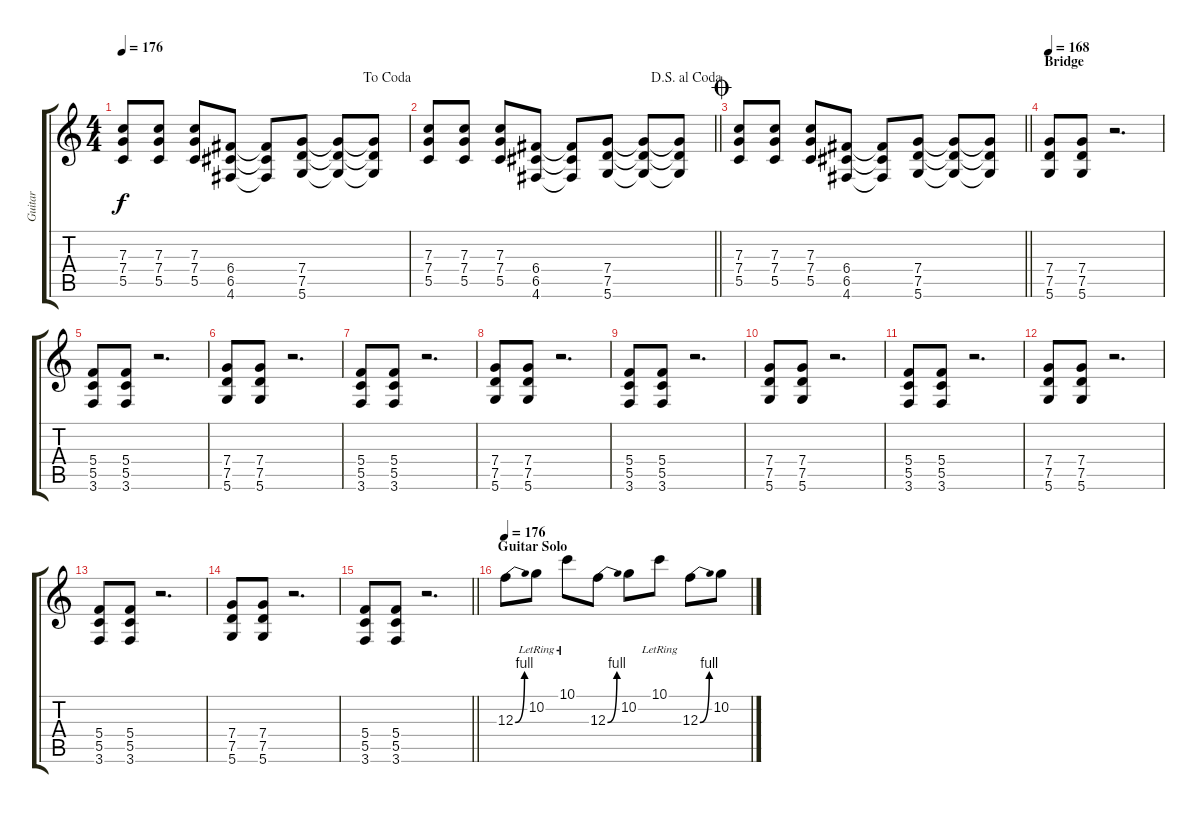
\track ("Guitar" "Guitar") {instrument distortionguitar}
\staff {score tabs}
\tuning (D4 A3 F3 C3 G2 D2) {hide}
\ts (4 4)
\jump dacoda
\tempo 176
\clef g2
\ks c
(7.3 7.4 5.5).8{dy f} (7.3 7.4 5.5).8 (7.3 7.4 5.5).8 (6.4 6.5 4.6).8 (6.4{t} 6.5{t} 4.6{t}).8 (7.4 7.5 5.6).8 (7.4{t} 7.5{t} 5.6{t}).8 (7.4{t} 7.5{t} 5.6{t}).8 |
\jump dalsegnoalcoda
\barLineRight lightlight
(7.3 7.4 5.5).8 (7.3 7.4 5.5).8 (7.3 7.4 5.5).8 (6.4 6.5 4.6).8 (6.4{t} 6.5{t} 4.6{t}).8 (7.4 7.5 5.6).8 (7.4{t} 7.5{t} 5.6{t}).8 (7.4{t} 7.5{t} 5.6{t}).8 |
\jump coda
\barLineRight lightlight
(7.3 7.4 5.5).8 (7.3 7.4 5.5).8 (7.3 7.4 5.5).8 (6.4 6.5 4.6).8 (6.4{t} 6.5{t} 4.6{t}).8 (7.4 7.5 5.6).8 (7.4{t} 7.5{t} 5.6{t}).8 (7.4{t} 7.5{t} 5.6{t}).8 |
\section ("" "Bridge")
\tempo 168
(7.4 7.5 5.6).8 (7.4 7.5 5.6).8 r.2{d} |
(5.4 5.5 3.6).8 (5.4 5.5 3.6).8 r.2{d} |
(7.4 7.5 5.6).8 (7.4 7.5 5.6).8 r.2{d} |
(5.4 5.5 3.6).8 (5.4 5.5 3.6).8 r.2{d} |
(7.4 7.5 5.6).8 (7.4 7.5 5.6).8 r.2{d} |
(5.4 5.5 3.6).8 (5.4 5.5 3.6).8 r.2{d} |
(7.4 7.5 5.6).8 (7.4 7.5 5.6).8 r.2{d} |
(5.4 5.5 3.6).8 (5.4 5.5 3.6).8 r.2{d} |
(7.4 7.5 5.6).8 (7.4 7.5 5.6).8 r.2{d} |
(5.4 5.5 3.6).8 (5.4 5.5 3.6).8 r.2{d} |
(7.4 7.5 5.6).8 (7.4 7.5 5.6).8 r.2{d} |
\barLineRight lightlight
(5.4 5.5 3.6).8 (5.4 5.5 3.6).8 r.2{d} |
\section ("" "Guitar Solo")
\tempo 176
12.3{be (bend 0 0 60 4)}.8 10.2{lr}.8 10.1{lr}.8 12.3{be (bend 0 0 60 4)}.8 10.2.8 10.1{lr}.8 12.3{be (bend 0 0 60 4)}.8 10.2.8
